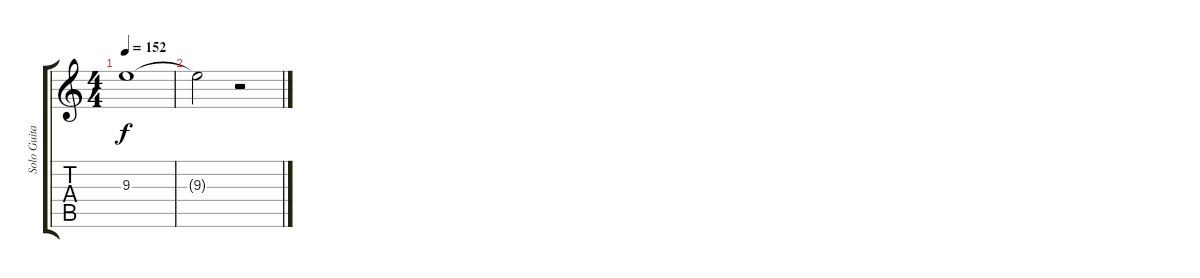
\track ("Solo Guitar" "Solo Guita") {instrument overdrivenguitar}
\staff {score tabs}
\tuning (E4 B3 G3 D3 A2 E2) {hide}
\ts (4 4)
\tempo 152
\clef g2
\ks c
9.3.1{dy f} |
9.3{t}.2 r.2
